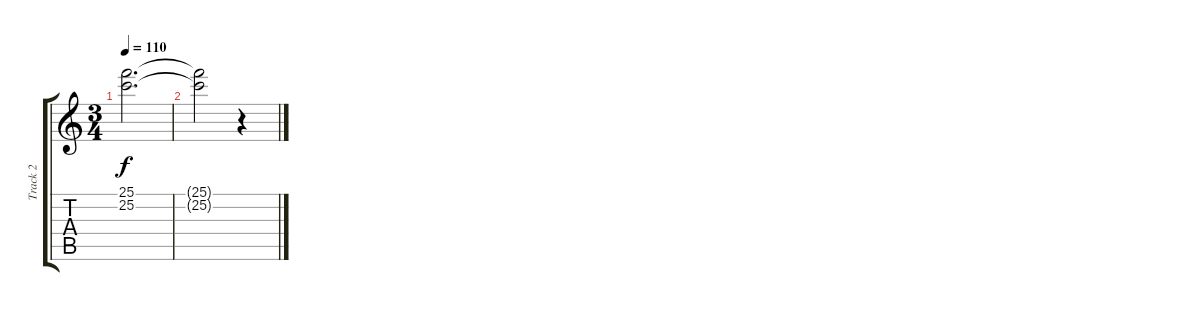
\track ("Track 2" "Track 2") {instrument stringensemble2}
\staff {score tabs}
\tuning (E4 B3 G3 D3 A2 E2) {hide}
\ts (3 4)
\tempo 110
\clef g2
\ks c
(25.1{t} 25.2{t}).2{d dy f} |
(25.1{t} 25.2{t}).2 r.4
